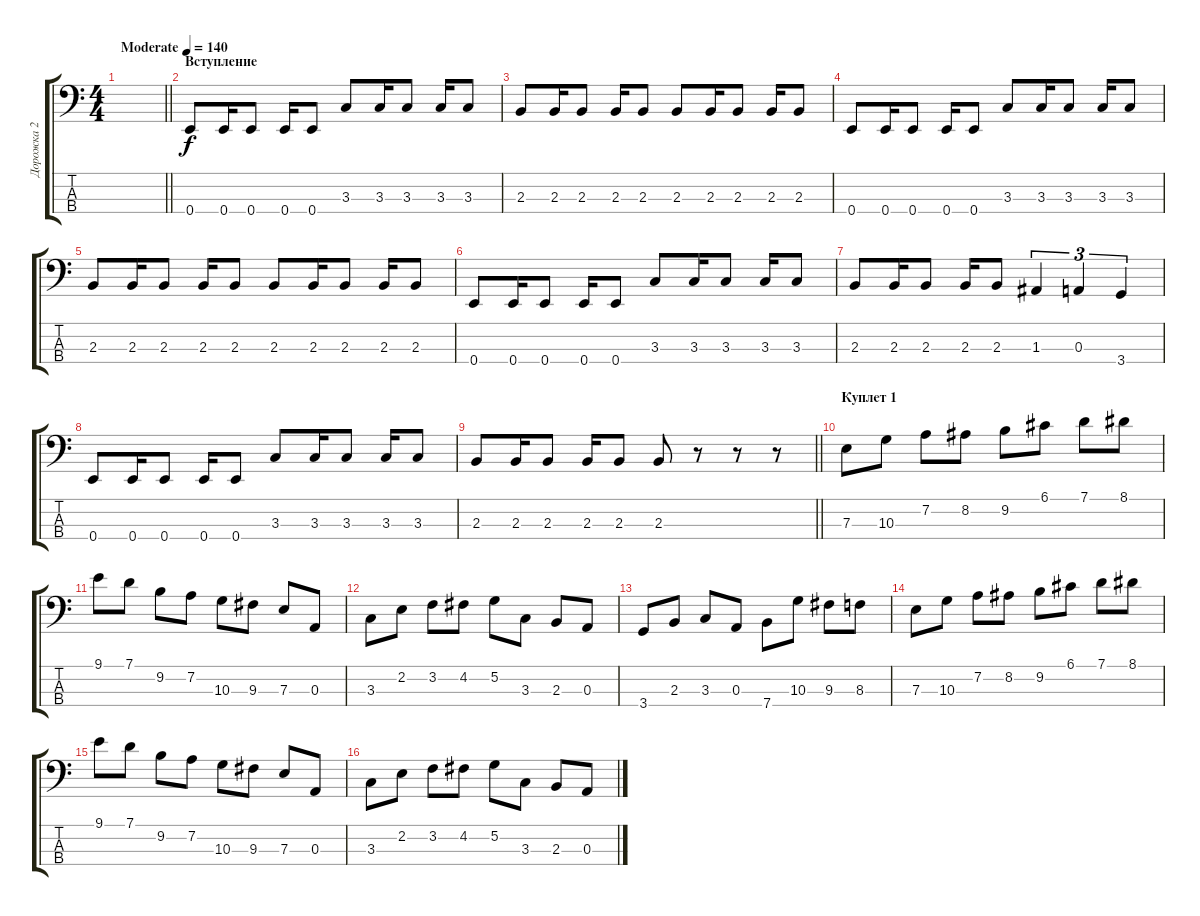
\track ("Дорожка 2" "Дорожка 2") {instrument electricbassfinger}
\staff {score tabs}
\tuning (G2 D2 A1 E1) {hide}
\ts (4 4)
\tempo (140 "Moderate")
\clef f4
\barLineRight lightlight
\ks c
|
\section ("" "Вступление")
0.4.8 0.4.16 0.4.8 0.4.16 0.4.8 3.3.8 3.3.16 3.3.8 3.3.16 3.3.8 |
2.3.8 2.3.16 2.3.8 2.3.16 2.3.8 2.3.8 2.3.16 2.3.8 2.3.16 2.3.8 |
0.4.8 0.4.16 0.4.8 0.4.16 0.4.8 3.3.8 3.3.16 3.3.8 3.3.16 3.3.8 |
2.3.8 2.3.16 2.3.8 2.3.16 2.3.8 2.3.8 2.3.16 2.3.8 2.3.16 2.3.8 |
0.4.8 0.4.16 0.4.8 0.4.16 0.4.8 3.3.8 3.3.16 3.3.8 3.3.16 3.3.8 |
2.3.8 2.3.16 2.3.8 2.3.16 2.3.8 1.3.4{tu (3 2)} 0.3.4{tu (3 2)} 3.4.4{tu (3 2)} |
0.4.8 0.4.16 0.4.8 0.4.16 0.4.8 3.3.8 3.3.16 3.3.8 3.3.16 3.3.8 |
\barLineRight lightlight
2.3.8 2.3.16 2.3.8 2.3.16 2.3.8 2.3.8 r.8 r.8 r.8 |
\section ("" "Куплет 1")
7.3.8 10.3.8 7.2.8 8.2.8 9.2.8 6.1.8 7.1.8 8.1.8 |
9.1.8 7.1.8 9.2.8 7.2.8 10.3.8 9.3.8 7.3.8 0.3.8 |
3.3.8 2.2.8 3.2.8 4.2.8 5.2.8 3.3.8 2.3.8 0.3.8 |
3.4.8 2.3.8 3.3.8 0.3.8 7.4.8 10.3.8 9.3.8 8.3.8 |
7.3.8 10.3.8 7.2.8 8.2.8 9.2.8 6.1.8 7.1.8 8.1.8 |
9.1.8 7.1.8 9.2.8 7.2.8 10.3.8 9.3.8 7.3.8 0.3.8 |
3.3.8 2.2.8 3.2.8 4.2.8 5.2.8 3.3.8 2.3.8 0.3.8
